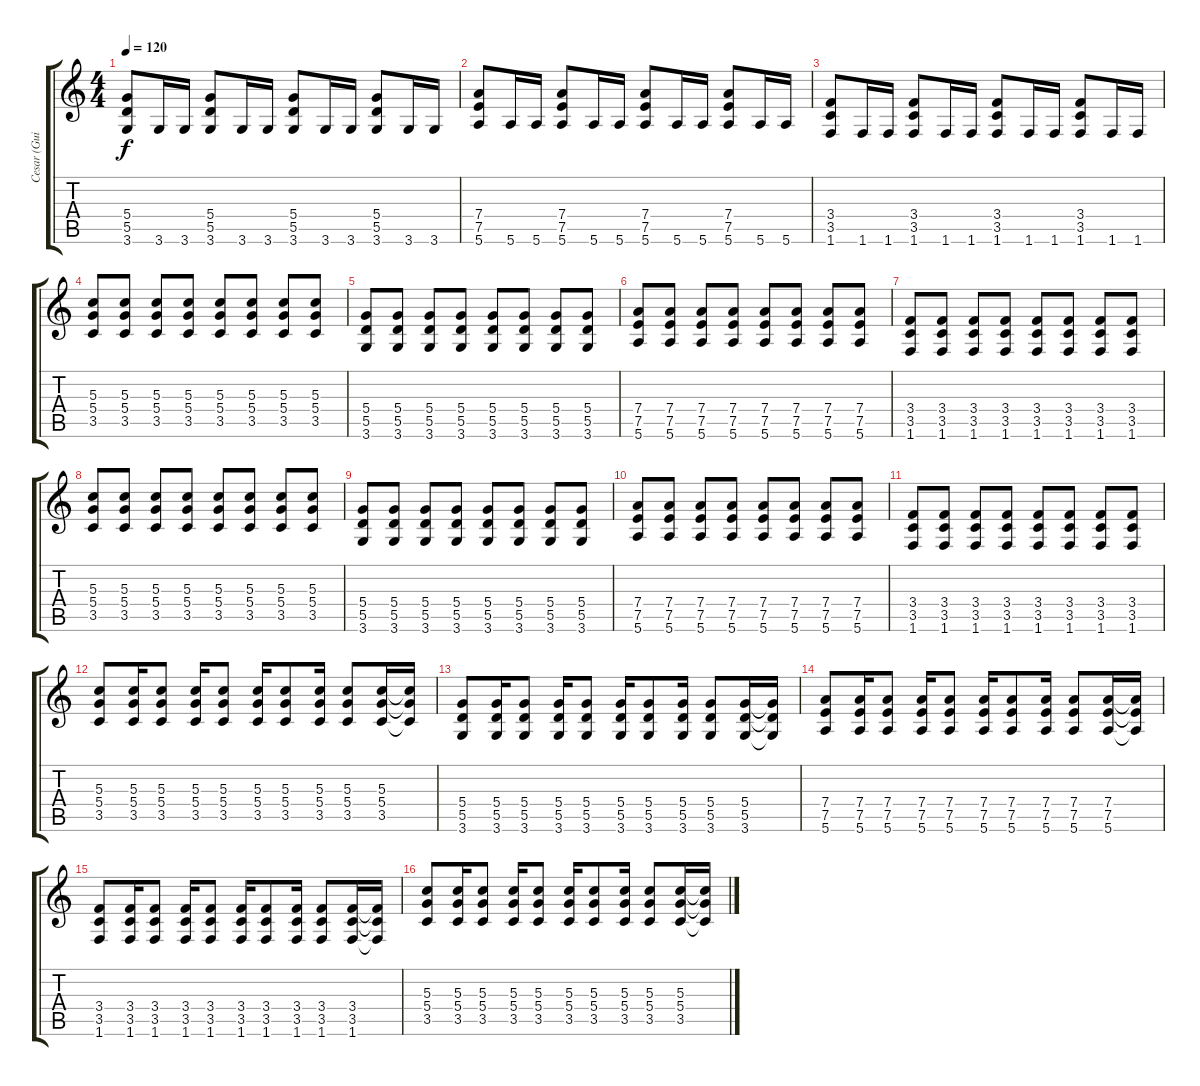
\track ("Cesar (Guitar I)" "Cesar (Gui") {instrument distortionguitar}
\staff {score tabs}
\tuning (E4 B3 G3 D3 A2 E2) {hide}
\ts (4 4)
\tempo 120
\clef g2
\ks c
(5.4 5.5 3.6).8{dy f} 3.6.16 3.6.16 (5.4 5.5 3.6).8 3.6.16 3.6.16 (5.4 5.5 3.6).8 3.6.16 3.6.16 (5.4 5.5 3.6).8 3.6.16 3.6.16 |
(7.4 7.5 5.6).8 5.6.16 5.6.16 (7.4 7.5 5.6).8 5.6.16 5.6.16 (7.4 7.5 5.6).8 5.6.16 5.6.16 (7.4 7.5 5.6).8 5.6.16 5.6.16 |
(3.4 3.5 1.6).8 1.6.16 1.6.16 (3.4 3.5 1.6).8 1.6.16 1.6.16 (3.4 3.5 1.6).8 1.6.16 1.6.16 (3.4 3.5 1.6).8 1.6.16 1.6.16 |
(5.3 5.4 3.5).8 (5.3 5.4 3.5).8 (5.3 5.4 3.5).8 (5.3 5.4 3.5).8 (5.3 5.4 3.5).8 (5.3 5.4 3.5).8 (5.3 5.4 3.5).8 (5.3 5.4 3.5).8 |
(5.4 5.5 3.6).8 (5.4 5.5 3.6).8 (5.4 5.5 3.6).8 (5.4 5.5 3.6).8 (5.4 5.5 3.6).8 (5.4 5.5 3.6).8 (5.4 5.5 3.6).8 (5.4 5.5 3.6).8 |
(7.4 7.5 5.6).8 (7.4 7.5 5.6).8 (7.4 7.5 5.6).8 (7.4 7.5 5.6).8 (7.4 7.5 5.6).8 (7.4 7.5 5.6).8 (7.4 7.5 5.6).8 (7.4 7.5 5.6).8 |
(3.4 3.5 1.6).8 (3.4 3.5 1.6).8 (3.4 3.5 1.6).8 (3.4 3.5 1.6).8 (3.4 3.5 1.6).8 (3.4 3.5 1.6).8 (3.4 3.5 1.6).8 (3.4 3.5 1.6).8 |
(5.3 5.4 3.5).8 (5.3 5.4 3.5).8 (5.3 5.4 3.5).8 (5.3 5.4 3.5).8 (5.3 5.4 3.5).8 (5.3 5.4 3.5).8 (5.3 5.4 3.5).8 (5.3 5.4 3.5).8 |
(5.4 5.5 3.6).8 (5.4 5.5 3.6).8 (5.4 5.5 3.6).8 (5.4 5.5 3.6).8 (5.4 5.5 3.6).8 (5.4 5.5 3.6).8 (5.4 5.5 3.6).8 (5.4 5.5 3.6).8 |
(7.4 7.5 5.6).8 (7.4 7.5 5.6).8 (7.4 7.5 5.6).8 (7.4 7.5 5.6).8 (7.4 7.5 5.6).8 (7.4 7.5 5.6).8 (7.4 7.5 5.6).8 (7.4 7.5 5.6).8 |
(3.4 3.5 1.6).8 (3.4 3.5 1.6).8 (3.4 3.5 1.6).8 (3.4 3.5 1.6).8 (3.4 3.5 1.6).8 (3.4 3.5 1.6).8 (3.4 3.5 1.6).8 (3.4 3.5 1.6).8 |
(5.3 5.4 3.5).8 (5.3 5.4 3.5).16 (5.3 5.4 3.5).8 (5.3 5.4 3.5).16 (5.3 5.4 3.5).8 (5.3 5.4 3.5).16 (5.3 5.4 3.5).8 (5.3 5.4 3.5).16 (5.3 5.4 3.5).8 (5.3 5.4 3.5).16 (5.3{t} 5.4{t} 3.5{t}).16 |
(5.4 5.5 3.6).8 (5.4 5.5 3.6).16 (5.4 5.5 3.6).8 (5.4 5.5 3.6).16 (5.4 5.5 3.6).8 (5.4 5.5 3.6).16 (5.4 5.5 3.6).8 (5.4 5.5 3.6).16 (5.4 5.5 3.6).8 (5.4 5.5 3.6).16 (5.4{t} 5.5{t} 3.6{t}).16 |
(7.4 7.5 5.6).8 (7.4 7.5 5.6).16 (7.4 7.5 5.6).8 (7.4 7.5 5.6).16 (7.4 7.5 5.6).8 (7.4 7.5 5.6).16 (7.4 7.5 5.6).8 (7.4 7.5 5.6).16 (7.4 7.5 5.6).8 (7.4 7.5 5.6).16 (7.4{t} 7.5{t} 5.6{t}).16 |
(3.4 3.5 1.6).8 (3.4 3.5 1.6).16 (3.4 3.5 1.6).8 (3.4 3.5 1.6).16 (3.4 3.5 1.6).8 (3.4 3.5 1.6).16 (3.4 3.5 1.6).8 (3.4 3.5 1.6).16 (3.4 3.5 1.6).8 (3.4 3.5 1.6).16 (3.4{t} 3.5{t} 1.6{t}).16 |
(5.3 5.4 3.5).8 (5.3 5.4 3.5).16 (5.3 5.4 3.5).8 (5.3 5.4 3.5).16 (5.3 5.4 3.5).8 (5.3 5.4 3.5).16 (5.3 5.4 3.5).8 (5.3 5.4 3.5).16 (5.3 5.4 3.5).8 (5.3 5.4 3.5).16 (5.3{t} 5.4{t} 3.5{t}).16
